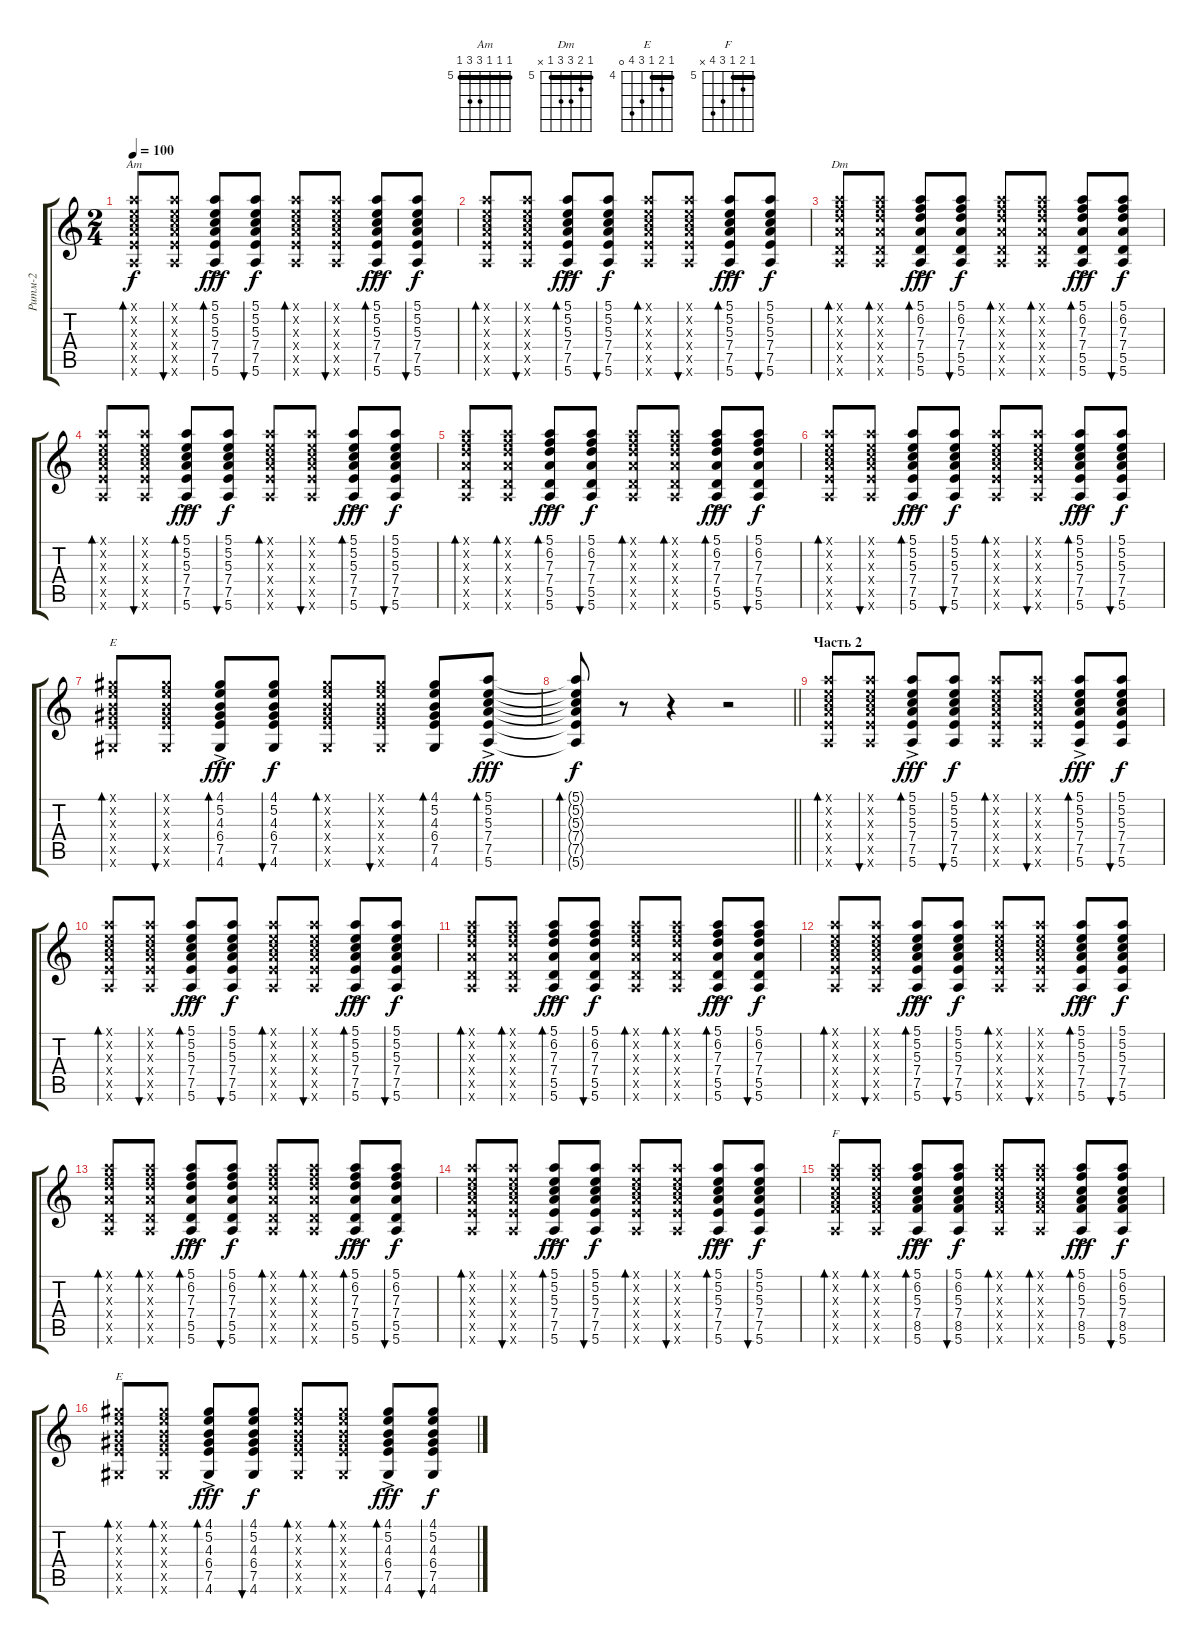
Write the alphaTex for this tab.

\track ("Ритм-2" "Ритм-2") {mute instrument electricguitarclean}
\staff {score tabs}
\tuning (E4 B3 G3 D3 A2 E2) {hide}
\chord ("Am" 5 5 5 7 7 5) {firstfret 5 barre 5}
\chord ("Dm" 5 6 7 7 5 x) {firstfret 5 barre 5}
\chord ("E" 4 5 4 6 7 4) {firstfret 4 barre 4}
\chord ("F" 5 6 5 7 8 x) {firstfret 5 barre 5}
\chord ("E" 4 5 4 6 7 0) {firstfret 4 barre 4}
\ts (2 4)
\tempo 100
\clef g2
\ks c
(5.1{x} 5.2{x} 5.3{x} 7.4{x} 7.5{x} 5.6{x}).8{bd 60 ch "Am" dy f} (5.1{x} 5.2{x} 5.3{x} 7.4{x} 7.5{x} 5.6{x}).8{bu 30} (5.1{ac} 5.2{ac} 5.3{ac} 7.4{ac} 7.5{ac} 5.6{ac}).8{bd 30 dy fff} (5.1 5.2 5.3 7.4 7.5 5.6).8{bu 30 dy f} (5.1{x} 5.2{x} 5.3{x} 7.4{x} 7.5{x} 5.6{x}).8{bd 60} (5.1{x} 5.2{x} 5.3{x} 7.4{x} 7.5{x} 5.6{x}).8{bu 30} (5.1{ac} 5.2{ac} 5.3{ac} 7.4{ac} 7.5{ac} 5.6{ac}).8{bd 30 dy fff} (5.1 5.2 5.3 7.4 7.5 5.6).8{bu 30 dy f} |
(5.1{x} 5.2{x} 5.3{x} 7.4{x} 7.5{x} 5.6{x}).8{bd 60} (5.1{x} 5.2{x} 5.3{x} 7.4{x} 7.5{x} 5.6{x}).8{bu 30} (5.1{ac} 5.2{ac} 5.3{ac} 7.4{ac} 7.5{ac} 5.6{ac}).8{bd 30 dy fff} (5.1 5.2 5.3 7.4 7.5 5.6).8{bu 30 dy f} (5.1{x} 5.2{x} 5.3{x} 7.4{x} 7.5{x} 5.6{x}).8{bd 60} (5.1{x} 5.2{x} 5.3{x} 7.4{x} 7.5{x} 5.6{x}).8{bu 30} (5.1{ac} 5.2{ac} 5.3{ac} 7.4{ac} 7.5{ac} 5.6{ac}).8{bd 30 dy fff} (5.1 5.2 5.3 7.4 7.5 5.6).8{bu 30 dy f} |
(5.1{x} 6.2{x} 7.3{x} 7.4{x} 5.5{x} 5.6{x}).8{bd 60 ch "Dm"} (5.1{x} 6.2{x} 7.3{x} 7.4{x} 5.5{x} 5.6{x}).8{bd 60} (5.1{ac} 6.2{ac} 7.3{ac} 7.4{ac} 5.5{ac} 5.6{ac}).8{bd 30 dy fff} (5.1 6.2 7.3 7.4 5.5 5.6).8{bu 30 dy f} (5.1{x} 6.2{x} 7.3{x} 7.4{x} 5.5{x} 5.6{x}).8{bd 60} (5.1{x} 6.2{x} 7.3{x} 7.4{x} 5.5{x} 5.6{x}).8{bd 60} (5.1{ac} 6.2{ac} 7.3{ac} 7.4{ac} 5.5{ac} 5.6{ac}).8{bd 30 dy fff} (5.1 6.2 7.3 7.4 5.5 5.6).8{bu 30 dy f} |
(5.1{x} 5.2{x} 5.3{x} 7.4{x} 7.5{x} 5.6{x}).8{bd 60} (5.1{x} 5.2{x} 5.3{x} 7.4{x} 7.5{x} 5.6{x}).8{bu 30} (5.1{ac} 5.2{ac} 5.3{ac} 7.4{ac} 7.5{ac} 5.6{ac}).8{bd 30 dy fff} (5.1 5.2 5.3 7.4 7.5 5.6).8{bu 30 dy f} (5.1{x} 5.2{x} 5.3{x} 7.4{x} 7.5{x} 5.6{x}).8{bd 60} (5.1{x} 5.2{x} 5.3{x} 7.4{x} 7.5{x} 5.6{x}).8{bu 30} (5.1{ac} 5.2{ac} 5.3{ac} 7.4{ac} 7.5{ac} 5.6{ac}).8{bd 30 dy fff} (5.1 5.2 5.3 7.4 7.5 5.6).8{bu 30 dy f} |
(5.1{x} 6.2{x} 7.3{x} 7.4{x} 5.5{x} 5.6{x}).8{bd 60} (5.1{x} 6.2{x} 7.3{x} 7.4{x} 5.5{x} 5.6{x}).8{bd 60} (5.1{ac} 6.2{ac} 7.3{ac} 7.4{ac} 5.5{ac} 5.6{ac}).8{bd 30 dy fff} (5.1 6.2 7.3 7.4 5.5 5.6).8{bu 30 dy f} (5.1{x} 6.2{x} 7.3{x} 7.4{x} 5.5{x} 5.6{x}).8{bd 60} (5.1{x} 6.2{x} 7.3{x} 7.4{x} 5.5{x} 5.6{x}).8{bd 60} (5.1{ac} 6.2{ac} 7.3{ac} 7.4{ac} 5.5{ac} 5.6{ac}).8{bd 30 dy fff} (5.1 6.2 7.3 7.4 5.5 5.6).8{bu 30 dy f} |
(5.1{x} 5.2{x} 5.3{x} 7.4{x} 7.5{x} 5.6{x}).8{bd 60} (5.1{x} 5.2{x} 5.3{x} 7.4{x} 7.5{x} 5.6{x}).8{bu 30} (5.1{ac} 5.2{ac} 5.3{ac} 7.4{ac} 7.5{ac} 5.6{ac}).8{bd 30 dy fff} (5.1 5.2 5.3 7.4 7.5 5.6).8{bu 30 dy f} (5.1{x} 5.2{x} 5.3{x} 7.4{x} 7.5{x} 5.6{x}).8{bd 60} (5.1{x} 5.2{x} 5.3{x} 7.4{x} 7.5{x} 5.6{x}).8{bu 30} (5.1{ac} 5.2{ac} 5.3{ac} 7.4{ac} 7.5{ac} 5.6{ac}).8{bd 30 dy fff} (5.1 5.2 5.3 7.4 7.5 5.6).8{bu 30 dy f} |
(4.1{x} 5.2{x} 4.3{x} 6.4{x} 7.5{x} 4.6{x}).8{bd 60 ch "E"} (4.1{x} 5.2{x} 4.3{x} 6.4{x} 7.5{x} 4.6{x}).8{bu 60} (4.1{ac} 5.2{ac} 4.3{ac} 6.4{ac} 7.5{ac} 4.6{ac}).8{bd 60 dy fff} (4.1 5.2 4.3 6.4 7.5 4.6).8{bu 60 dy f} (4.1{x} 5.2{x} 4.3{x} 6.4{x} 7.5{x} 4.6{x}).8{bd 60} (4.1{x} 5.2{x} 4.3{x} 6.4{x} 7.5{x} 4.6{x}).8{bu 60} (4.1 5.2 4.3 6.4 7.5 4.6).8{bd 60} (5.1{ac} 5.2{ac} 5.3{ac} 7.4{ac} 7.5{ac} 5.6{ac}).8{bd 60 dy fff} |
\barLineRight lightlight
(5.1{t} 5.2{t} 5.3{t} 7.4{t} 7.5{t} 5.6{t}).8{bd 60 dy f} r.8 r.4 r.2 |
\section ("" "Часть 2")
(5.1{x} 5.2{x} 5.3{x} 7.4{x} 7.5{x} 5.6{x}).8{bd 60} (5.1{x} 5.2{x} 5.3{x} 7.4{x} 7.5{x} 5.6{x}).8{bu 30} (5.1{ac} 5.2{ac} 5.3{ac} 7.4{ac} 7.5{ac} 5.6{ac}).8{bd 30 dy fff} (5.1 5.2 5.3 7.4 7.5 5.6).8{bu 30 dy f} (5.1{x} 5.2{x} 5.3{x} 7.4{x} 7.5{x} 5.6{x}).8{bd 60} (5.1{x} 5.2{x} 5.3{x} 7.4{x} 7.5{x} 5.6{x}).8{bu 30} (5.1{ac} 5.2{ac} 5.3{ac} 7.4{ac} 7.5{ac} 5.6{ac}).8{bd 30 dy fff} (5.1 5.2 5.3 7.4 7.5 5.6).8{bu 30 dy f} |
(5.1{x} 5.2{x} 5.3{x} 7.4{x} 7.5{x} 5.6{x}).8{bd 60} (5.1{x} 5.2{x} 5.3{x} 7.4{x} 7.5{x} 5.6{x}).8{bu 30} (5.1{ac} 5.2{ac} 5.3{ac} 7.4{ac} 7.5{ac} 5.6{ac}).8{bd 30 dy fff} (5.1 5.2 5.3 7.4 7.5 5.6).8{bu 30 dy f} (5.1{x} 5.2{x} 5.3{x} 7.4{x} 7.5{x} 5.6{x}).8{bd 60} (5.1{x} 5.2{x} 5.3{x} 7.4{x} 7.5{x} 5.6{x}).8{bu 30} (5.1{ac} 5.2{ac} 5.3{ac} 7.4{ac} 7.5{ac} 5.6{ac}).8{bd 30 dy fff} (5.1 5.2 5.3 7.4 7.5 5.6).8{bu 30 dy f} |
(5.1{x} 6.2{x} 7.3{x} 7.4{x} 5.5{x} 5.6{x}).8{bd 60} (5.1{x} 6.2{x} 7.3{x} 7.4{x} 5.5{x} 5.6{x}).8{bd 60} (5.1{ac} 6.2{ac} 7.3{ac} 7.4{ac} 5.5{ac} 5.6{ac}).8{bd 30 dy fff} (5.1 6.2 7.3 7.4 5.5 5.6).8{bu 30 dy f} (5.1{x} 6.2{x} 7.3{x} 7.4{x} 5.5{x} 5.6{x}).8{bd 60} (5.1{x} 6.2{x} 7.3{x} 7.4{x} 5.5{x} 5.6{x}).8{bd 60} (5.1{ac} 6.2{ac} 7.3{ac} 7.4{ac} 5.5{ac} 5.6{ac}).8{bd 30 dy fff} (5.1 6.2 7.3 7.4 5.5 5.6).8{bu 30 dy f} |
(5.1{x} 5.2{x} 5.3{x} 7.4{x} 7.5{x} 5.6{x}).8{bd 60} (5.1{x} 5.2{x} 5.3{x} 7.4{x} 7.5{x} 5.6{x}).8{bu 30} (5.1{ac} 5.2{ac} 5.3{ac} 7.4{ac} 7.5{ac} 5.6{ac}).8{bd 30 dy fff} (5.1 5.2 5.3 7.4 7.5 5.6).8{bu 30 dy f} (5.1{x} 5.2{x} 5.3{x} 7.4{x} 7.5{x} 5.6{x}).8{bd 60} (5.1{x} 5.2{x} 5.3{x} 7.4{x} 7.5{x} 5.6{x}).8{bu 30} (5.1{ac} 5.2{ac} 5.3{ac} 7.4{ac} 7.5{ac} 5.6{ac}).8{bd 30 dy fff} (5.1 5.2 5.3 7.4 7.5 5.6).8{bu 30 dy f} |
(5.1{x} 6.2{x} 7.3{x} 7.4{x} 5.5{x} 5.6{x}).8{bd 60} (5.1{x} 6.2{x} 7.3{x} 7.4{x} 5.5{x} 5.6{x}).8{bd 60} (5.1{ac} 6.2{ac} 7.3{ac} 7.4{ac} 5.5{ac} 5.6{ac}).8{bd 30 dy fff} (5.1 6.2 7.3 7.4 5.5 5.6).8{bu 30 dy f} (5.1{x} 6.2{x} 7.3{x} 7.4{x} 5.5{x} 5.6{x}).8{bd 60} (5.1{x} 6.2{x} 7.3{x} 7.4{x} 5.5{x} 5.6{x}).8{bd 60} (5.1{ac} 6.2{ac} 7.3{ac} 7.4{ac} 5.5{ac} 5.6{ac}).8{bd 30 dy fff} (5.1 6.2 7.3 7.4 5.5 5.6).8{bu 30 dy f} |
(5.1{x} 5.2{x} 5.3{x} 7.4{x} 7.5{x} 5.6{x}).8{bd 60} (5.1{x} 5.2{x} 5.3{x} 7.4{x} 7.5{x} 5.6{x}).8{bu 30} (5.1{ac} 5.2{ac} 5.3{ac} 7.4{ac} 7.5{ac} 5.6{ac}).8{bd 30 dy fff} (5.1 5.2 5.3 7.4 7.5 5.6).8{bu 30 dy f} (5.1{x} 5.2{x} 5.3{x} 7.4{x} 7.5{x} 5.6{x}).8{bd 60} (5.1{x} 5.2{x} 5.3{x} 7.4{x} 7.5{x} 5.6{x}).8{bu 30} (5.1{ac} 5.2{ac} 5.3{ac} 7.4{ac} 7.5{ac} 5.6{ac}).8{bd 30 dy fff} (5.1 5.2 5.3 7.4 7.5 5.6).8{bu 30 dy f} |
(5.1{x} 6.2{x} 5.3{x} 7.4{x} 8.5{x} 5.6{x}).8{bd 60 ch "F"} (5.1{x} 6.2{x} 5.3{x} 7.4{x} 8.5{x} 5.6{x}).8{bd 60} (5.1{ac} 6.2{ac} 5.3{ac} 7.4{ac} 8.5{ac} 5.6{ac}).8{bd 30 dy fff} (5.1 6.2 5.3 7.4 8.5 5.6).8{bu 30 dy f} (5.1{x} 6.2{x} 5.3{x} 7.4{x} 8.5{x} 5.6{x}).8{bd 60} (5.1{x} 6.2{x} 5.3{x} 7.4{x} 8.5{x} 5.6{x}).8{bd 60} (5.1{ac} 6.2{ac} 5.3{ac} 7.4{ac} 8.5{ac} 5.6{ac}).8{bd 30 dy fff} (5.1 6.2 5.3 7.4 8.5 5.6).8{bu 30 dy f} |
(4.1{x} 5.2{x} 4.3{x} 6.4{x} 7.5{x} 4.6{x}).8{bd 60 ch "E"} (4.1{x} 5.2{x} 4.3{x} 6.4{x} 7.5{x} 4.6{x}).8{bd 60} (4.1{ac} 5.2{ac} 4.3{ac} 6.4{ac} 7.5{ac} 4.6{ac}).8{bd 30 dy fff} (4.1 5.2 4.3 6.4 7.5 4.6).8{bu 30 dy f} (4.1{x} 5.2{x} 4.3{x} 6.4{x} 7.5{x} 4.6{x}).8{bd 60} (4.1{x} 5.2{x} 4.3{x} 6.4{x} 7.5{x} 4.6{x}).8{bd 60} (4.1{ac} 5.2{ac} 4.3{ac} 6.4{ac} 7.5{ac} 4.6{ac}).8{bd 30 dy fff} (4.1 5.2 4.3 6.4 7.5 4.6).8{bu 30 dy f}
